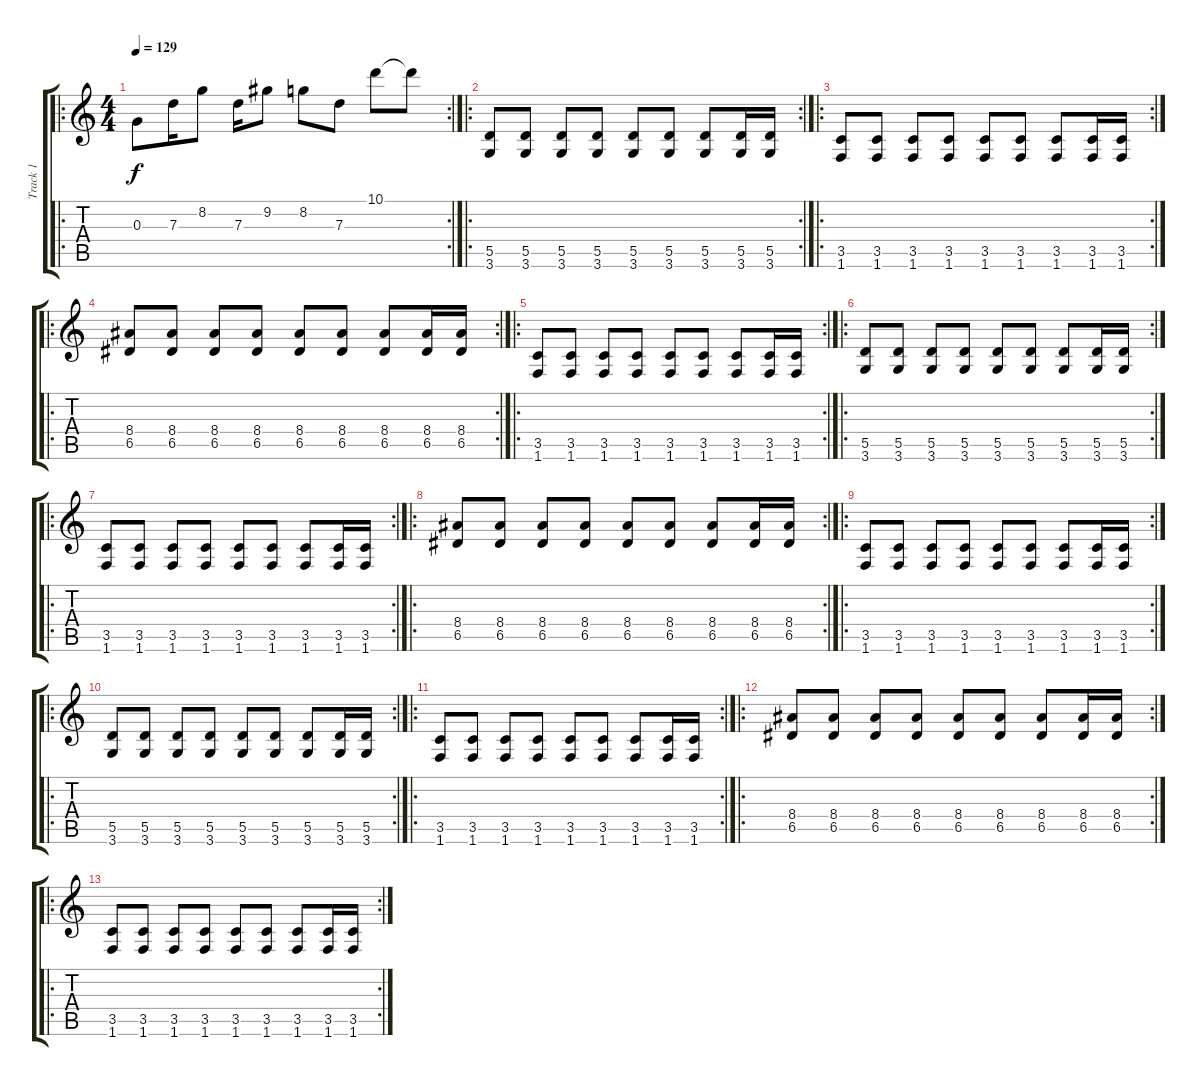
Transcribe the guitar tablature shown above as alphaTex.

\track ("Track 1" "Track 1") {instrument electricguitarclean}
\staff {score tabs}
\tuning (E4 B3 G3 D3 A2 E2) {hide}
\ro
\rc 2
\ts (4 4)
\tempo 129
\clef g2
\ks c
0.3.8{dy f} 7.3.16 8.2.8 7.3.16 9.2.8 8.2.8 7.3.8 10.1.8 10.1{t}.8 |
\ro
\rc 2
(5.5 3.6).8{volume 9 instrument distortionguitar} (5.5 3.6).8 (5.5 3.6).8 (5.5 3.6).8 (5.5 3.6).8 (5.5 3.6).8 (5.5 3.6).8 (5.5 3.6).16 (5.5 3.6).16 |
\ro
\rc 2
(3.5 1.6).8 (3.5 1.6).8 (3.5 1.6).8 (3.5 1.6).8 (3.5 1.6).8 (3.5 1.6).8 (3.5 1.6).8 (3.5 1.6).16 (3.5 1.6).16 |
\ro
\rc 2
(8.4 6.5).8 (8.4 6.5).8 (8.4 6.5).8 (8.4 6.5).8 (8.4 6.5).8 (8.4 6.5).8 (8.4 6.5).8 (8.4 6.5).16 (8.4 6.5).16 |
\ro
\rc 2
(3.5 1.6).8 (3.5 1.6).8 (3.5 1.6).8 (3.5 1.6).8 (3.5 1.6).8 (3.5 1.6).8 (3.5 1.6).8 (3.5 1.6).16 (3.5 1.6).16 |
\ro
\rc 2
(5.5 3.6).8 (5.5 3.6).8 (5.5 3.6).8 (5.5 3.6).8 (5.5 3.6).8 (5.5 3.6).8 (5.5 3.6).8 (5.5 3.6).16 (5.5 3.6).16 |
\ro
\rc 2
(3.5 1.6).8 (3.5 1.6).8 (3.5 1.6).8 (3.5 1.6).8 (3.5 1.6).8 (3.5 1.6).8 (3.5 1.6).8 (3.5 1.6).16 (3.5 1.6).16 |
\ro
\rc 2
(8.4 6.5).8 (8.4 6.5).8 (8.4 6.5).8 (8.4 6.5).8 (8.4 6.5).8 (8.4 6.5).8 (8.4 6.5).8 (8.4 6.5).16 (8.4 6.5).16 |
\ro
\rc 2
(3.5 1.6).8 (3.5 1.6).8 (3.5 1.6).8 (3.5 1.6).8 (3.5 1.6).8 (3.5 1.6).8 (3.5 1.6).8 (3.5 1.6).16 (3.5 1.6).16 |
\ro
\rc 2
(5.5 3.6).8{volume 13} (5.5 3.6).8 (5.5 3.6).8 (5.5 3.6).8 (5.5 3.6).8 (5.5 3.6).8 (5.5 3.6).8 (5.5 3.6).16 (5.5 3.6).16 |
\ro
\rc 2
(3.5 1.6).8 (3.5 1.6).8 (3.5 1.6).8 (3.5 1.6).8 (3.5 1.6).8 (3.5 1.6).8 (3.5 1.6).8 (3.5 1.6).16 (3.5 1.6).16 |
\ro
\rc 2
(8.4 6.5).8 (8.4 6.5).8 (8.4 6.5).8 (8.4 6.5).8 (8.4 6.5).8 (8.4 6.5).8 (8.4 6.5).8 (8.4 6.5).16 (8.4 6.5).16 |
\ro
\rc 2
(3.5 1.6).8 (3.5 1.6).8 (3.5 1.6).8 (3.5 1.6).8 (3.5 1.6).8 (3.5 1.6).8 (3.5 1.6).8 (3.5 1.6).16 (3.5 1.6).16
